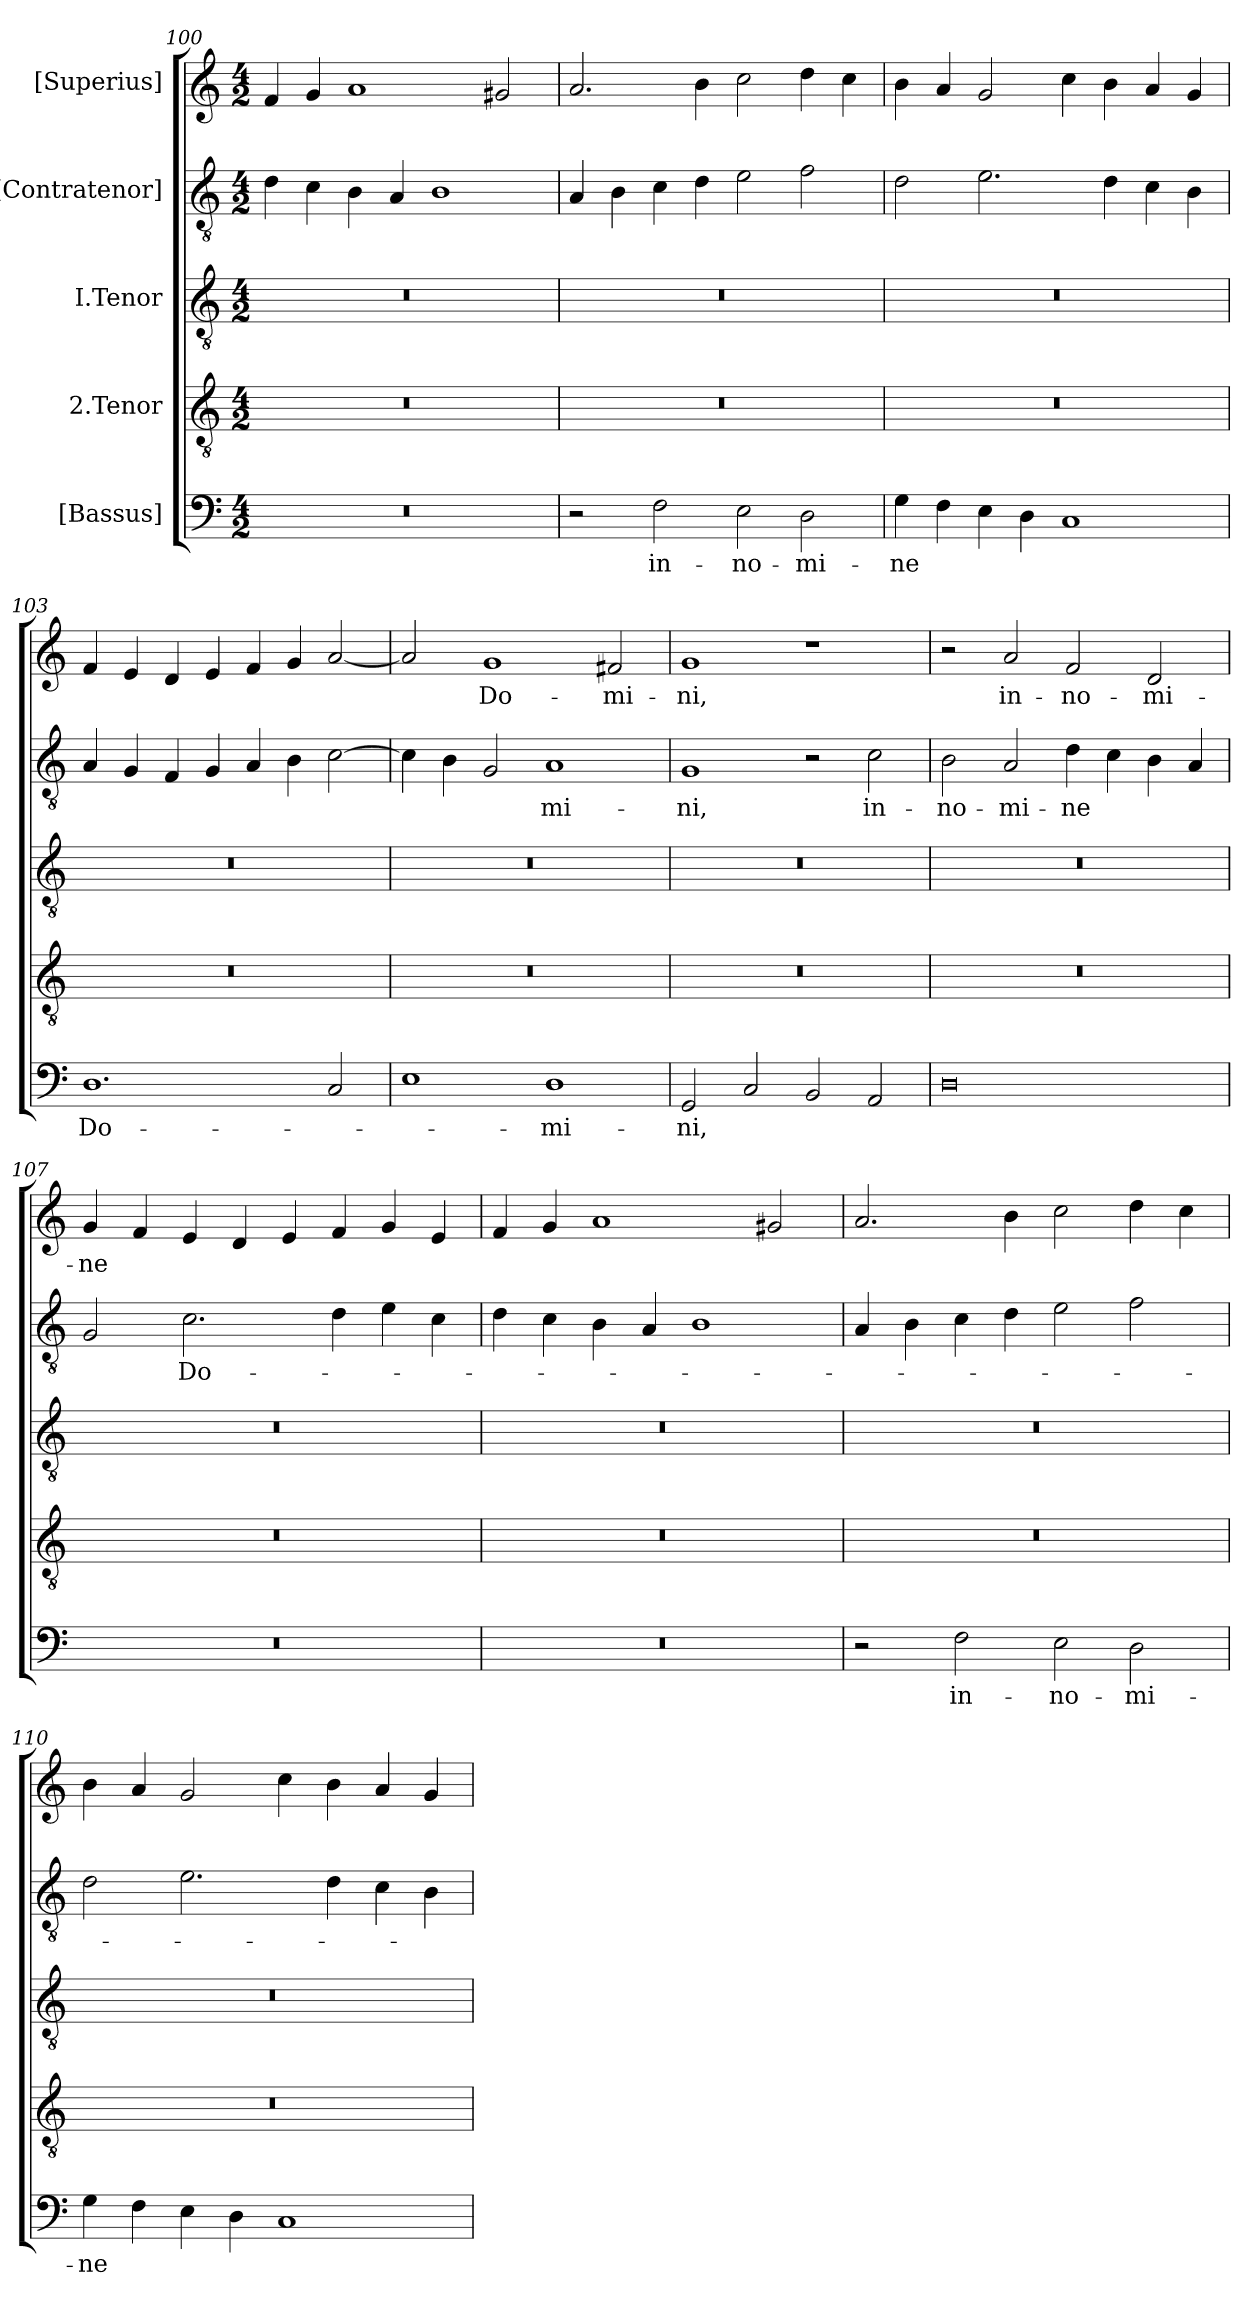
**kern	**text	**kern	**kern	**kern	**text	**kern	**text
*part5	*part5	*part4	*part3	*part2	*part2	*part1	*part1
*staff5	*staff5	*staff4	*staff3	*staff2	*staff2	*staff1	*staff1
*I"[Bassus]	*	*I"2.Tenor	*I"I.Tenor	*I"[Contratenor]	*	*I"[Superius]	*
*clefF4	*	*clefGv2	*clefGv2	*clefGv2	*	*clefG2	*
*k[]	*	*k[]	*k[]	*k[]	*	*k[]	*
*M4/2	*	*M4/2	*M4/2	*M4/2	*	*M4/2	*
=100	=100	=100	=100	=100	=100	=100	=100
0r	.	0r	0r	4d\	.	4f/	.
.	.	.	.	4c\	.	4g/	.
.	.	.	.	4B\	.	1a/	.
.	.	.	.	4A/	.	.	.
.	.	.	.	1B\	.	.	.
.	.	.	.	.	.	2g#X/	.
=101	=101	=101	=101	=101	=101	=101	=101
2r	.	0r	0r	4A/	.	2.a/	.
.	.	.	.	4B\	.	.	.
2F\	in-	.	.	4c\	.	.	.
.	.	.	.	4d\	.	4b\	.
2E\	no-	.	.	2e\	.	2cc\	.
2D\	-mi-	.	.	2f\	.	4dd\	.
.	.	.	.	.	.	4cc\	.
=102	=102	=102	=102	=102	=102	=102	=102
4G\	-ne	0r	0r	2d\	.	4b\	.
4F\	.	.	.	.	.	4a/	.
4E\	.	.	.	2.e\	.	2g/	.
4D\	.	.	.	.	.	.	.
1C/	.	.	.	.	.	4cc\	.
.	.	.	.	4d\	.	4b\	.
.	.	.	.	4c\	.	4a/	.
.	.	.	.	4B\	.	4g/	.
=103	=103	=103	=103	=103	=103	=103	=103
1.D\	Do-	0r	0r	4A/	.	4f/	.
.	.	.	.	4G/	.	4e/	.
.	.	.	.	4F/	.	4d/	.
.	.	.	.	4G/	.	4e/	.
.	.	.	.	4A/	.	4f/	.
.	.	.	.	4B\	.	4g/	.
2C/	.	.	.	[2c\	.	[2a/	.
=104	=104	=104	=104	=104	=104	=104	=104
1E\	.	0r	0r	4c\]	.	2a/]	.
.	.	.	.	4B\	.	.	.
.	.	.	.	2G/	.	1g/	Do-
1D\	-mi-	.	.	1A/	-mi-	.	.
.	.	.	.	.	.	2f#X/	-mi-
=105	=105	=105	=105	=105	=105	=105	=105
2GG/	-ni,	0r	0r	1G/	-ni,	1g/	-ni,
2C/	.	.	.	.	.	.	.
2BB/	.	.	.	2r	.	1r	.
2AA/	.	.	.	2c\	in-	.	.
=106	=106	=106	=106	=106	=106	=106	=106
0D\	.	0r	0r	2B\	no-	2r	.
.	.	.	.	2A/	-mi-	2a/	in-
.	.	.	.	4d\	-ne	2f/	no-
.	.	.	.	4c\	.	.	.
.	.	.	.	4B\	.	2d/	-mi-
.	.	.	.	4A/	.	.	.
=107	=107	=107	=107	=107	=107	=107	=107
0r	.	0r	0r	2G/	.	4g/	-ne
.	.	.	.	.	.	4f/	.
.	.	.	.	2.c\	Do-	4e/	.
.	.	.	.	.	.	4d/	.
.	.	.	.	.	.	4e/	.
.	.	.	.	4d\	.	4f/	.
.	.	.	.	4e\	.	4g/	.
.	.	.	.	4c\	.	4e/	.
=108	=108	=108	=108	=108	=108	=108	=108
0r	.	0r	0r	4d\	.	4f/	.
.	.	.	.	4c\	.	4g/	.
.	.	.	.	4B\	.	1a/	.
.	.	.	.	4A/	.	.	.
.	.	.	.	1B\	.	.	.
.	.	.	.	.	.	2g#X/	.
=109	=109	=109	=109	=109	=109	=109	=109
2r	.	0r	0r	4A/	.	2.a/	.
.	.	.	.	4B\	.	.	.
2F\	in-	.	.	4c\	.	.	.
.	.	.	.	4d\	.	4b\	.
2E\	no-	.	.	2e\	.	2cc\	.
2D\	-mi-	.	.	2f\	.	4dd\	.
.	.	.	.	.	.	4cc\	.
=110	=110	=110	=110	=110	=110	=110	=110
4G\	-ne	0r	0r	2d\	.	4b\	.
4F\	.	.	.	.	.	4a/	.
4E\	.	.	.	2.e\	.	2g/	.
4D\	.	.	.	.	.	.	.
1C/	.	.	.	.	.	4cc\	.
.	.	.	.	4d\	.	4b\	.
.	.	.	.	4c\	.	4a/	.
.	.	.	.	4B\	.	4g/	.
=	=	=	=	=	=	=	=
*-	*-	*-	*-	*-	*-	*-	*-
